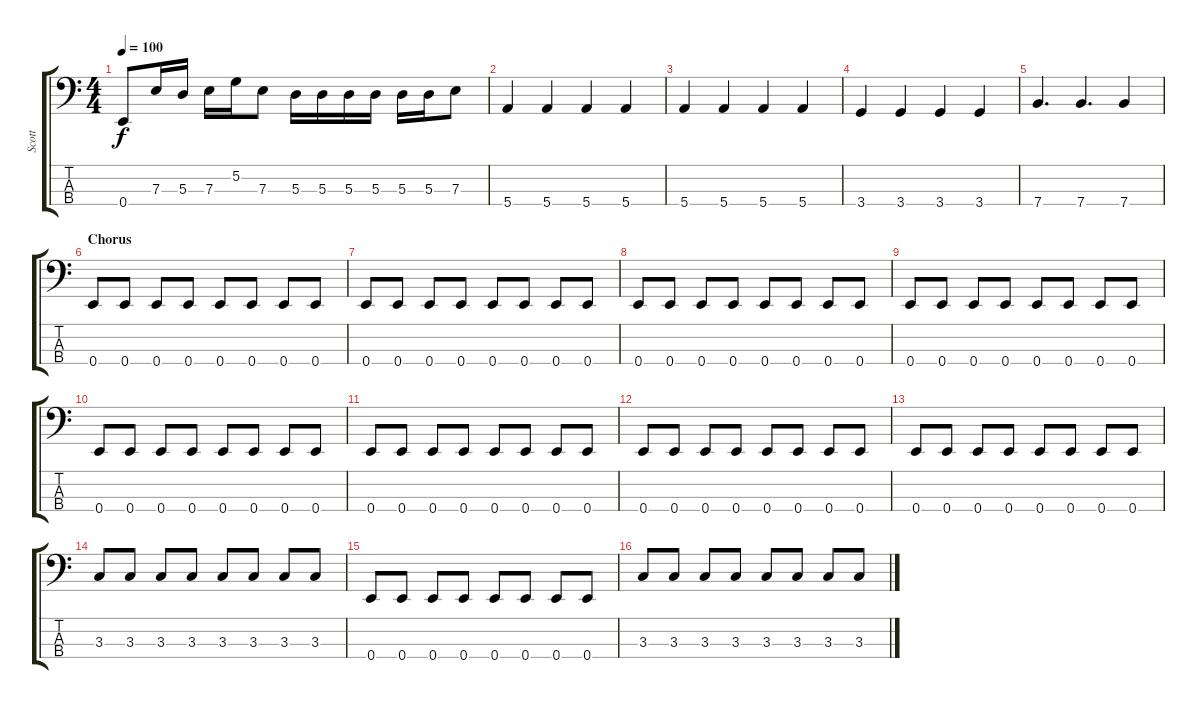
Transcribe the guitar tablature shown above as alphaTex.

\track ("Scott" "Scott") {instrument fretlessbass}
\staff {score tabs}
\tuning (G2 D2 A1 E1) {hide}
\ts (4 4)
\tempo 100
\clef f4
\ks c
0.4.8{dy f} 7.3.16 5.3.16 7.3.16 5.2.16 7.3.8 5.3.16 5.3.16 5.3.16 5.3.16 5.3.16 5.3.16 7.3.8 |
5.4.4 5.4.4 5.4.4 5.4.4 |
5.4.4 5.4.4 5.4.4 5.4.4 |
3.4.4 3.4.4 3.4.4 3.4.4 |
7.4.4{d} 7.4.4{d} 7.4.4 |
\section ("" "Chorus")
0.4.8 0.4.8 0.4.8 0.4.8 0.4.8 0.4.8 0.4.8 0.4.8 |
0.4.8 0.4.8 0.4.8 0.4.8 0.4.8 0.4.8 0.4.8 0.4.8 |
0.4.8 0.4.8 0.4.8 0.4.8 0.4.8 0.4.8 0.4.8 0.4.8 |
0.4.8 0.4.8 0.4.8 0.4.8 0.4.8 0.4.8 0.4.8 0.4.8 |
0.4.8 0.4.8 0.4.8 0.4.8 0.4.8 0.4.8 0.4.8 0.4.8 |
0.4.8 0.4.8 0.4.8 0.4.8 0.4.8 0.4.8 0.4.8 0.4.8 |
0.4.8 0.4.8 0.4.8 0.4.8 0.4.8 0.4.8 0.4.8 0.4.8 |
0.4.8 0.4.8 0.4.8 0.4.8 0.4.8 0.4.8 0.4.8 0.4.8 |
3.3.8 3.3.8 3.3.8 3.3.8 3.3.8 3.3.8 3.3.8 3.3.8 |
0.4.8 0.4.8 0.4.8 0.4.8 0.4.8 0.4.8 0.4.8 0.4.8 |
3.3.8 3.3.8 3.3.8 3.3.8 3.3.8 3.3.8 3.3.8 3.3.8
